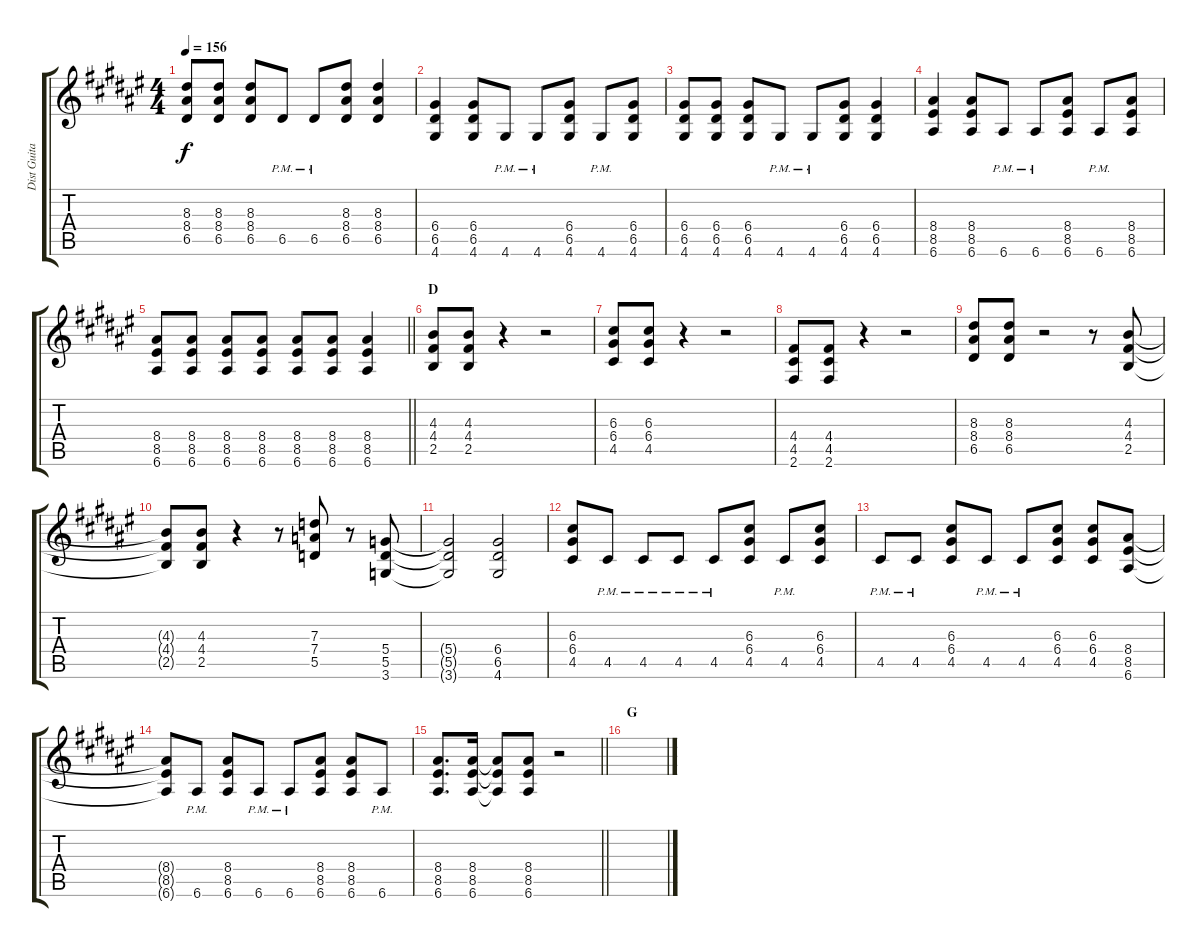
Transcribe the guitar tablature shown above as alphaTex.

\track ("Dist Guitar" "Dist Guita") {instrument distortionguitar}
\staff {score tabs}
\tuning (E4 B3 G3 D3 A2 E2) {hide}
\ts (4 4)
\tempo 156
\clef g2
\ks f#
(8.3 8.4 6.5).8{dy f} (8.3 8.4 6.5).8 (8.3 8.4 6.5).8 6.5{pm}.8 6.5{pm}.8 (8.3 8.4 6.5).8 (8.3 8.4 6.5).4 |
(6.4 6.5 4.6).4 (6.4 6.5 4.6).8 4.6{pm}.8 4.6{pm}.8 (6.4 6.5 4.6).8 4.6{pm}.8 (6.4 6.5 4.6).8 |
(6.4 6.5 4.6).8 (6.4 6.5 4.6).8 (6.4 6.5 4.6).8 4.6{pm}.8 4.6{pm}.8 (6.4 6.5 4.6).8 (6.4 6.5 4.6).4 |
(8.4 8.5 6.6).4 (8.4 8.5 6.6).8 6.6{pm}.8 6.6{pm}.8 (8.4 8.5 6.6).8 6.6{pm}.8 (8.4 8.5 6.6).8 |
\barLineRight lightlight
(8.4 8.5 6.6).8 (8.4 8.5 6.6).8 (8.4 8.5 6.6).8 (8.4 8.5 6.6).8 (8.4 8.5 6.6).8 (8.4 8.5 6.6).8 (8.4 8.5 6.6).4 |
\section ("" "D")
(4.3 4.4 2.5).8 (4.3 4.4 2.5).8 r.4 r.2 |
(6.3 6.4 4.5).8 (6.3 6.4 4.5).8 r.4 r.2 |
(4.4 4.5 2.6).8 (4.4 4.5 2.6).8 r.4 r.2 |
(8.3 8.4 6.5).8 (8.3 8.4 6.5).8 r.2 r.8 (4.3 4.4 2.5).8 |
(4.3{t} 4.4{t} 2.5{t}).8 (4.3 4.4 2.5).8 r.4 r.8 (7.3 7.4 5.5).8 r.8 (5.4 5.5 3.6).8 |
(5.4{t} 5.5{t} 3.6{t}).2 (6.4 6.5 4.6).2 |
(6.3 6.4 4.5).8 4.5{pm}.8 4.5{pm}.8 4.5{pm}.8 4.5{pm}.8 (6.3 6.4 4.5).8 4.5{pm}.8 (6.3 6.4 4.5).8 |
4.5{pm}.8 4.5{pm}.8 (6.3 6.4 4.5).8 4.5{pm}.8 4.5{pm}.8 (6.3 6.4 4.5).8 (6.3 6.4 4.5).8 (8.4 8.5 6.6).8 |
(8.4{t} 8.5{t} 6.6{t}).8 6.6{pm}.8 (8.4 8.5 6.6).8 6.6{pm}.8 6.6{pm}.8 (8.4 8.5 6.6).8 (8.4 8.5 6.6).8 6.6{pm}.8 |
\barLineRight lightlight
(8.4 8.5 6.6).8{d} (8.4 8.5 6.6).16 (8.4{t} 8.5{t} 6.6{t}).8 (8.4 8.5 6.6).8 r.2 |
\section ("" "G")
